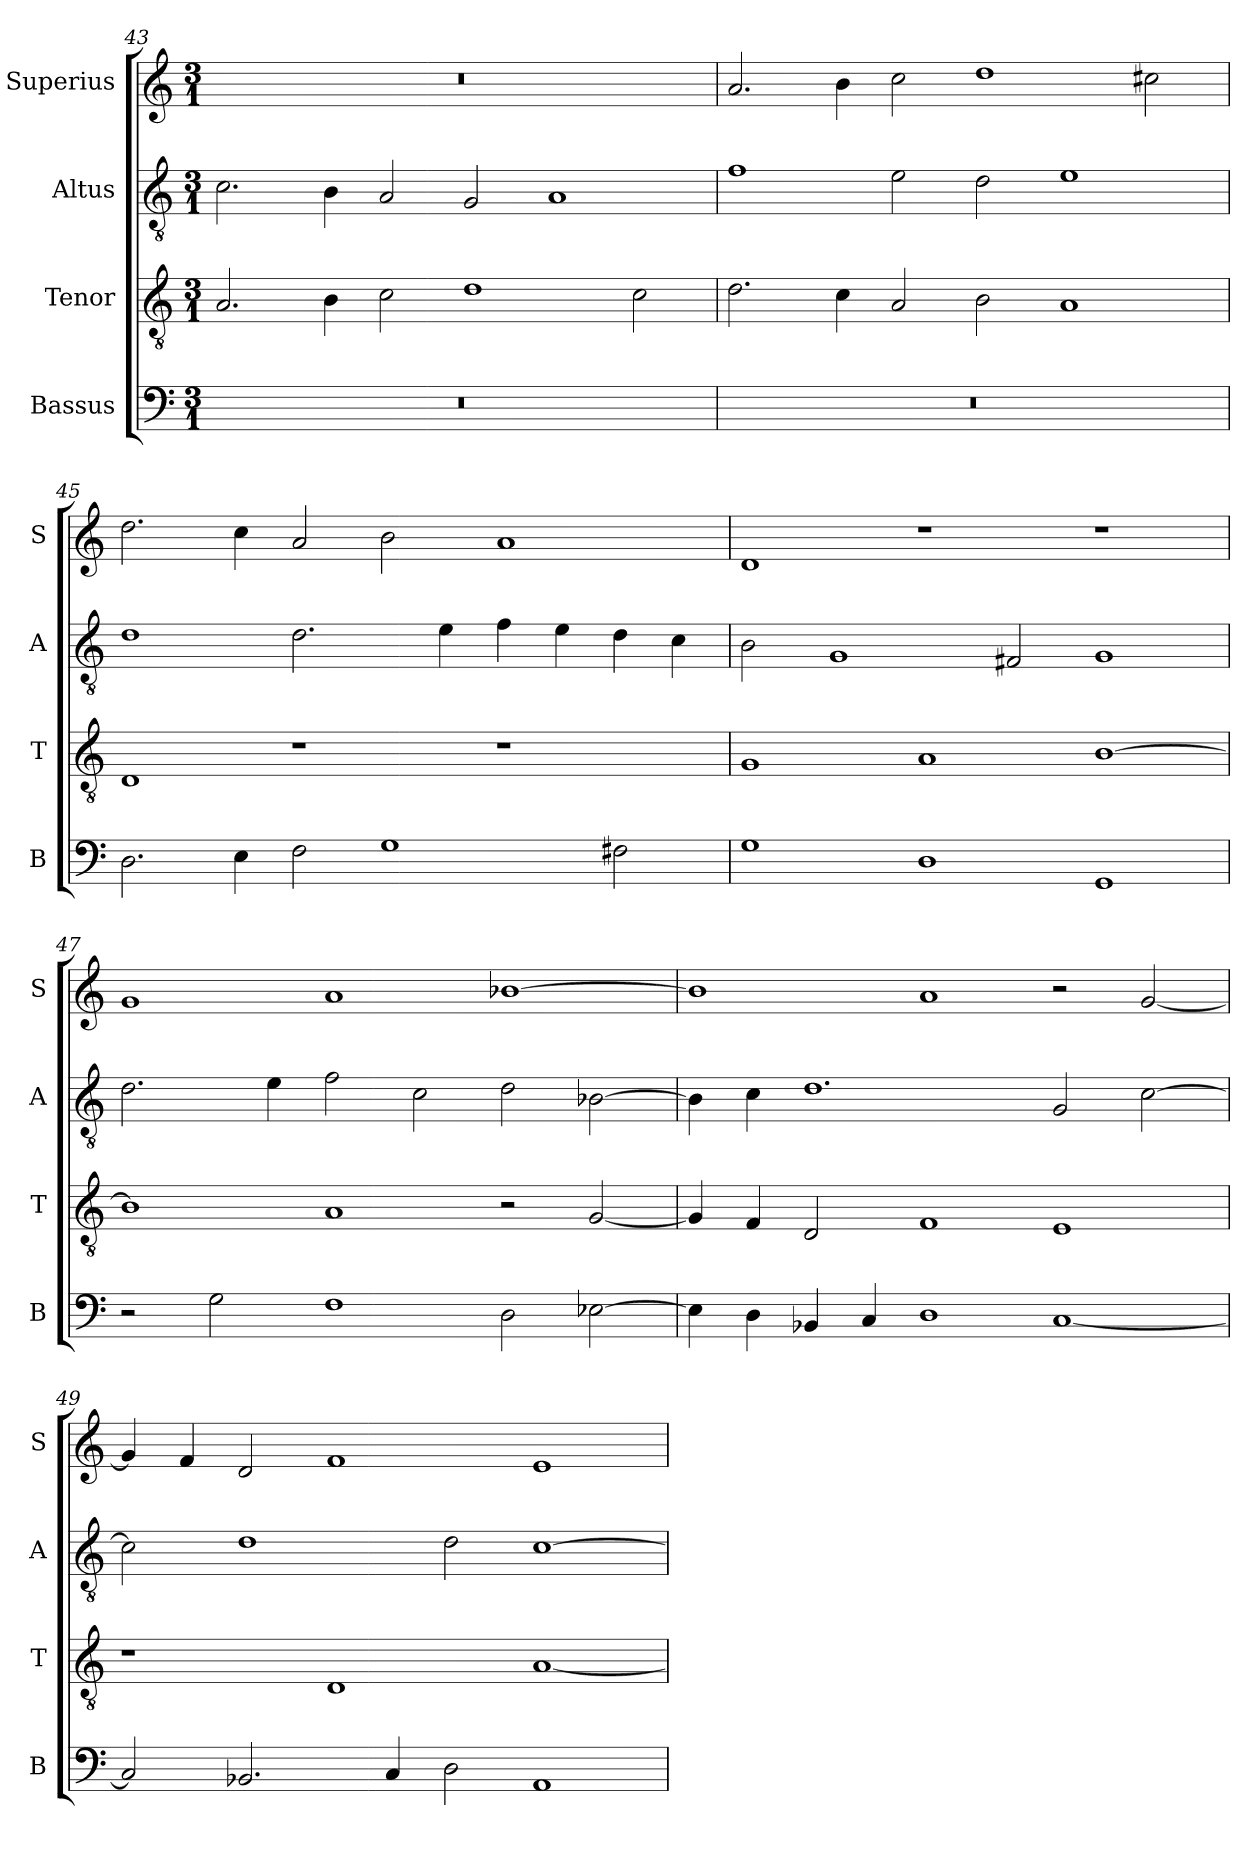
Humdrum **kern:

**kern	**kern	**kern	**kern
*part4	*part3	*part2	*part1
*staff4	*staff3	*staff2	*staff1
*I"Bassus	*I"Tenor	*I"Altus	*I"Superius
*I'B	*I'T	*I'A	*I'S
*clefF4	*clefGv2	*clefGv2	*clefG2
*k[]	*k[]	*k[]	*k[]
*M3/1	*M3/1	*M3/1	*M3/1
=43	=43	=43	=43
0.r	2.A/	2.c\	0.r
.	4B\	4B\	.
.	2c\	2A/	.
.	1d	2G/	.
.	.	1A	.
.	2c\	.	.
=44	=44	=44	=44
0.r	2.d\	1f	2.a/
.	4c\	.	4b\
.	2A/	2e\	2cc\
.	2B\	2d\	1dd
.	1A	1e	.
.	.	.	2cc#X\
=45	=45	=45	=45
2.D\	1D	1d	2.dd\
4E\	.	.	4cc\
2F\	1r	2.d\	2a/
1G	.	.	2b\
.	.	4e\	.
.	1r	4f\	1a
.	.	4e\	.
2F#X\	.	4d\	.
.	.	4c\	.
=46	=46	=46	=46
1G	1G	2B\	1d
.	.	1G	.
1D	1A	.	1r
.	.	2F#X/	.
1GG	[1B	1G	1r
=47	=47	=47	=47
2r	1B]	2.d\	1g
2G\	.	.	.
.	.	4e\	.
1F	1A	2f\	1a
.	.	2c\	.
2D\	2r	2d\	[1b-X
[2E-X\	[2G/	[2B-X\	.
=48	=48	=48	=48
4E-\]	4G/]	4B-\]	1b-]
4D\	4F/	4c\	.
4BB-X/	2D/	1.d	.
4C/	.	.	.
1D	1F	.	1a
[1C	1E	2G/	2r
.	.	[2c\	[2g/
=49	=49	=49	=49
2C/]	1r	2c\]	4g/]
.	.	.	4f/
2.BB-X/	.	1d	2d/
.	1D	.	1f
4C/	.	.	.
2D\	.	2d\	.
1AA	[1A	[1c	1e
=	=	=	=
*-	*-	*-	*-
